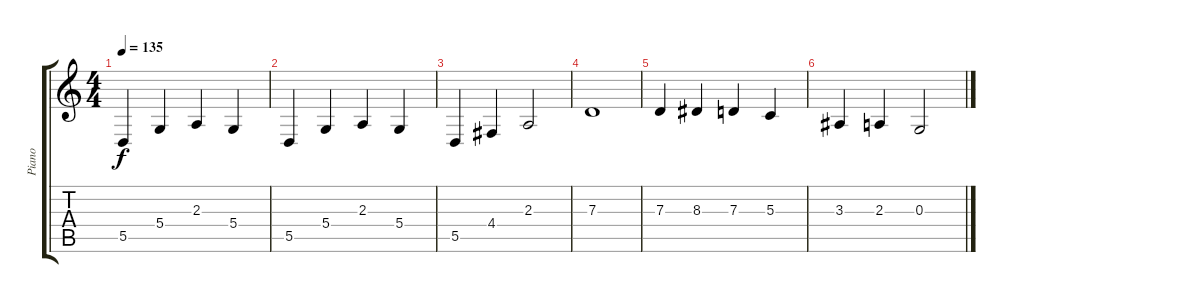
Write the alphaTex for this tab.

\track ("Piano" "Piano") {instrument electricpiano1}
\staff {score tabs}
\tuning (E4 B3 G3 D3 A2 E2) {hide}
\ts (4 4)
\tempo 135
\clef g2
\ks c
5.5.4{dy f} 5.4.4 2.3.4 5.4.4 |
5.5.4 5.4.4 2.3.4 5.4.4 |
5.5.4 4.4.4 2.3.2 |
7.3.1 |
7.3.4 8.3.4 7.3.4 5.3.4 |
3.3.4 2.3.4 0.3.2
